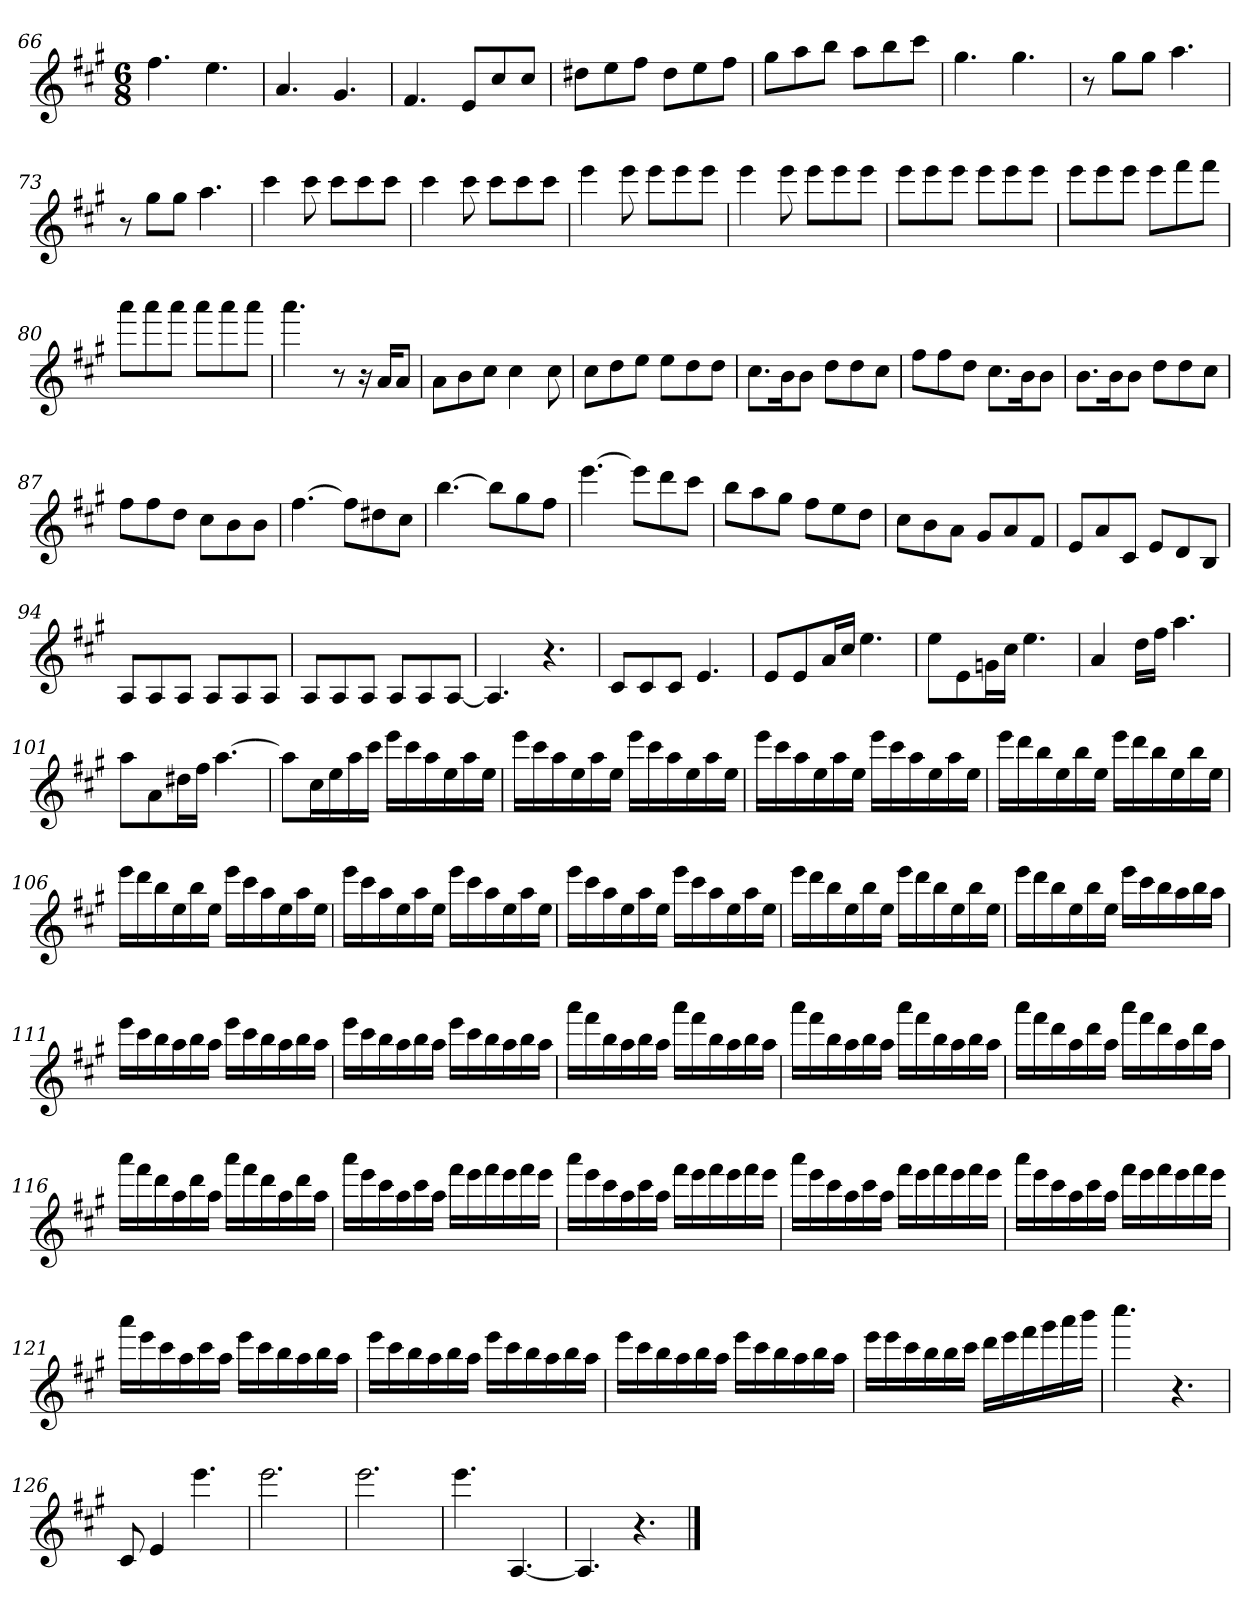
**kern
*part1
*staff1
*clefG2
*k[f#c#g#]
*A:
*M6/8
=66
4.ff#
4.ee
=67
4.a
4.g#
=68
4.f#
8e/L
8cc#/
8cc#/J
=69
8dd#X\L
8ee\
8ff#\J
8dd#\L
8ee\
8ff#\J
=70
8gg#\L
8aa\
8bb\J
8aa\L
8bb\
8ccc#\J
=71
4.gg#
4.gg#
=72
8r
8gg#\L
8gg#\J
4.aa
=73
8r
8gg#\L
8gg#\J
4.aa
=74
4ccc#
8ccc#
8ccc#\L
8ccc#\
8ccc#\J
=75
4ccc#
8ccc#
8ccc#\L
8ccc#\
8ccc#\J
=76
4eee
8eee
8eee\L
8eee\
8eee\J
=77
4eee
8eee
8eee\L
8eee\
8eee\J
=78
8eee\L
8eee\
8eee\J
8eee\L
8eee\
8eee\J
=79
8eee\L
8eee\
8eee\J
8eee\L
8fff#\
8fff#\J
=80
8aaa\L
8aaa\
8aaa\J
8aaa\L
8aaa\
8aaa\J
=81
4.aaa
8r
16r
16a/KL
8a/J
=82
8a\L
8b\
8cc#\J
4cc#
8cc#
=83
8cc#\L
8dd\
8ee\J
8ee\L
8dd\
8dd\J
=84
8.cc#\L
16b\K
8b\J
8dd\L
8dd\
8cc#\J
=85
8ff#\L
8ff#\
8dd\J
8.cc#\L
16b\K
8b\J
=86
8.b\L
16b\K
8b\J
8dd\L
8dd\
8cc#\J
=87
8ff#\L
8ff#\
8dd\J
8cc#\L
8b\
8b\J
=88
[4.ff#
8ff#\L]
8dd#X\
8cc#\J
=89
[4.bb
8bb\L]
8gg#\
8ff#\J
=90
[4.eee
8eee\L]
8ddd\
8ccc#\J
=91
8bb\L
8aa\
8gg#\J
8ff#\L
8ee\
8dd\J
=92
8cc#\L
8b\
8a\J
8g#/L
8a/
8f#/J
=93
8e/L
8a/
8c#/J
8e/L
8d/
8B/J
=94
8A/L
8A/
8A/J
8A/L
8A/
8A/J
=95
8A/L
8A/
8A/J
8A/L
8A/
[8A/J
=96
4.A]
4.r
=97
8c#/L
8c#/
8c#/J
4.e
=98
8e/L
8e/
16a/L
16cc#/JJ
4.ee
=99
8ee\L
8e\
16gn\L
16cc#\JJ
4.ee
=100
4a
16dd\LL
16ff#\JJ
4.aa
=101
8aa\L
8a\
16dd#X\L
16ff#\JJ
[4.aa
=102
8aa\L]
16cc#\L
16ee\
16aa\
16ccc#\JJ
16eee\LL
16ccc#\
16aa\
16ee\
16aa\
16ee\JJ
=103
16eee\LL
16ccc#\
16aa\
16ee\
16aa\
16ee\JJ
16eee\LL
16ccc#\
16aa\
16ee\
16aa\
16ee\JJ
=104
16eee\LL
16ccc#\
16aa\
16ee\
16aa\
16ee\JJ
16eee\LL
16ccc#\
16aa\
16ee\
16aa\
16ee\JJ
=105
16eee\LL
16ddd\
16bb\
16ee\
16bb\
16ee\JJ
16eee\LL
16ddd\
16bb\
16ee\
16bb\
16ee\JJ
=106
16eee\LL
16ddd\
16bb\
16ee\
16bb\
16ee\JJ
16eee\LL
16ccc#\
16aa\
16ee\
16aa\
16ee\JJ
=107
16eee\LL
16ccc#\
16aa\
16ee\
16aa\
16ee\JJ
16eee\LL
16ccc#\
16aa\
16ee\
16aa\
16ee\JJ
=108
16eee\LL
16ccc#\
16aa\
16ee\
16aa\
16ee\JJ
16eee\LL
16ccc#\
16aa\
16ee\
16aa\
16ee\JJ
=109
16eee\LL
16ddd\
16bb\
16ee\
16bb\
16ee\JJ
16eee\LL
16ddd\
16bb\
16ee\
16bb\
16ee\JJ
=110
16eee\LL
16ddd\
16bb\
16ee\
16bb\
16ee\JJ
16eee\LL
16ccc#\
16bb\
16aa\
16bb\
16aa\JJ
=111
16eee\LL
16ccc#\
16bb\
16aa\
16bb\
16aa\JJ
16eee\LL
16ccc#\
16bb\
16aa\
16bb\
16aa\JJ
=112
16eee\LL
16ccc#\
16bb\
16aa\
16bb\
16aa\JJ
16eee\LL
16ccc#\
16bb\
16aa\
16bb\
16aa\JJ
=113
16aaa\LL
16fff#\
16bb\
16aa\
16bb\
16aa\JJ
16aaa\LL
16fff#\
16bb\
16aa\
16bb\
16aa\JJ
=114
16aaa\LL
16fff#\
16bb\
16aa\
16bb\
16aa\JJ
16aaa\LL
16fff#\
16bb\
16aa\
16bb\
16aa\JJ
=115
16aaa\LL
16fff#\
16ddd\
16aa\
16ddd\
16aa\JJ
16aaa\LL
16fff#\
16ddd\
16aa\
16ddd\
16aa\JJ
=116
16aaa\LL
16fff#\
16ddd\
16aa\
16ddd\
16aa\JJ
16aaa\LL
16fff#\
16ddd\
16aa\
16ddd\
16aa\JJ
=117
16aaa\LL
16eee\
16ccc#\
16aa\
16ccc#\
16aa\JJ
16fff#\LL
16eee\
16fff#\
16eee\
16fff#\
16eee\JJ
=118
16aaa\LL
16eee\
16ccc#\
16aa\
16ccc#\
16aa\JJ
16fff#\LL
16eee\
16fff#\
16eee\
16fff#\
16eee\JJ
=119
16aaa\LL
16eee\
16ccc#\
16aa\
16ccc#\
16aa\JJ
16fff#\LL
16eee\
16fff#\
16eee\
16fff#\
16eee\JJ
=120
16aaa\LL
16eee\
16ccc#\
16aa\
16ccc#\
16aa\JJ
16fff#\LL
16eee\
16fff#\
16eee\
16fff#\
16eee\JJ
=121
16aaa\LL
16eee\
16ccc#\
16aa\
16ccc#\
16aa\JJ
16eee\LL
16ccc#\
16bb\
16aa\
16bb\
16aa\JJ
=122
16eee\LL
16ccc#\
16bb\
16aa\
16bb\
16aa\JJ
16eee\LL
16ccc#\
16bb\
16aa\
16bb\
16aa\JJ
=123
16eee\LL
16ccc#\
16bb\
16aa\
16bb\
16aa\JJ
16eee\LL
16ccc#\
16bb\
16aa\
16bb\
16aa\JJ
=124
16eee\LL
16eee\
16ccc#\
16bb\
16bb\
16ccc#\JJ
16ddd\LL
16eee\
16fff#\
16ggg#\
16aaa\
16bbb\JJ
=125
4.cccc#
4.r
=126
8c#
4e
4.eee
=127
2.eee
=128
2.eee
=129
4.eee
[4.A
=130
4.A]
4.r
==
*-
